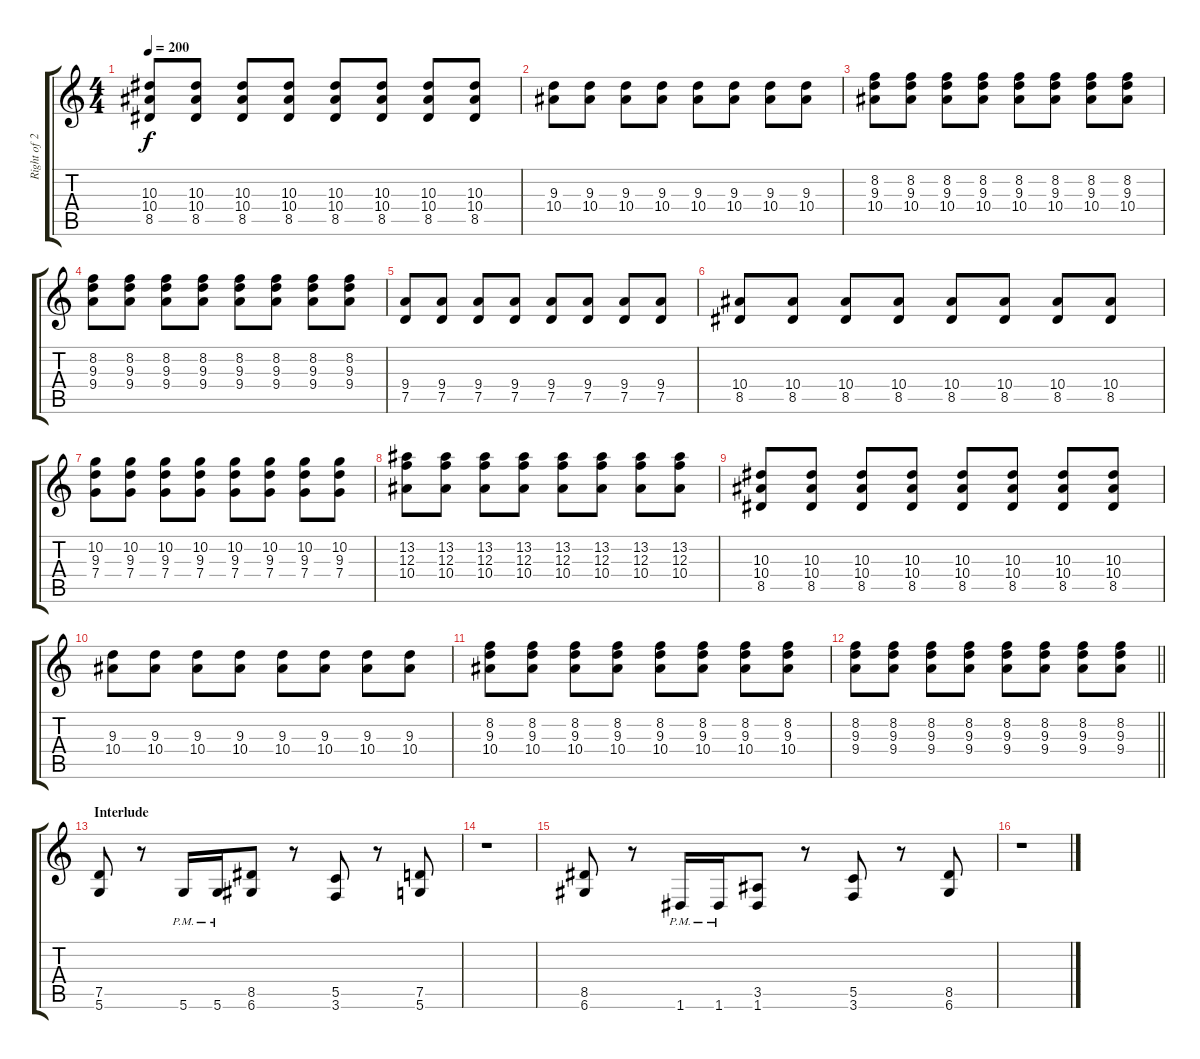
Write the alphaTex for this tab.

\track ("Right of 2A" "Right of 2") {solo instrument overdrivenguitar}
\staff {score tabs}
\tuning (D4 A3 F3 C3 G2 D2) {hide}
\ts (4 4)
\tempo 200
\clef g2
\ks c
(10.3 10.4 8.5).8{dy f} (10.3 10.4 8.5).8 (10.3 10.4 8.5).8 (10.3 10.4 8.5).8 (10.3 10.4 8.5).8 (10.3 10.4 8.5).8 (10.3 10.4 8.5).8 (10.3 10.4 8.5).8 |
(9.3 10.4).8 (9.3 10.4).8 (9.3 10.4).8 (9.3 10.4).8 (9.3 10.4).8 (9.3 10.4).8 (9.3 10.4).8 (9.3 10.4).8 |
(8.2 9.3 10.4).8 (8.2 9.3 10.4).8 (8.2 9.3 10.4).8 (8.2 9.3 10.4).8 (8.2 9.3 10.4).8 (8.2 9.3 10.4).8 (8.2 9.3 10.4).8 (8.2 9.3 10.4).8 |
(8.2 9.3 9.4).8 (8.2 9.3 9.4).8 (8.2 9.3 9.4).8 (8.2 9.3 9.4).8 (8.2 9.3 9.4).8 (8.2 9.3 9.4).8 (8.2 9.3 9.4).8 (8.2 9.3 9.4).8 |
(9.4 7.5).8 (9.4 7.5).8 (9.4 7.5).8 (9.4 7.5).8 (9.4 7.5).8 (9.4 7.5).8 (9.4 7.5).8 (9.4 7.5).8 |
(10.4 8.5).8 (10.4 8.5).8 (10.4 8.5).8 (10.4 8.5).8 (10.4 8.5).8 (10.4 8.5).8 (10.4 8.5).8 (10.4 8.5).8 |
(10.2 9.3 7.4).8 (10.2 9.3 7.4).8 (10.2 9.3 7.4).8 (10.2 9.3 7.4).8 (10.2 9.3 7.4).8 (10.2 9.3 7.4).8 (10.2 9.3 7.4).8 (10.2 9.3 7.4).8 |
(13.2 12.3 10.4).8 (13.2 12.3 10.4).8 (13.2 12.3 10.4).8 (13.2 12.3 10.4).8 (13.2 12.3 10.4).8 (13.2 12.3 10.4).8 (13.2 12.3 10.4).8 (13.2 12.3 10.4).8 |
(10.3 10.4 8.5).8 (10.3 10.4 8.5).8 (10.3 10.4 8.5).8 (10.3 10.4 8.5).8 (10.3 10.4 8.5).8 (10.3 10.4 8.5).8 (10.3 10.4 8.5).8 (10.3 10.4 8.5).8 |
(9.3 10.4).8 (9.3 10.4).8 (9.3 10.4).8 (9.3 10.4).8 (9.3 10.4).8 (9.3 10.4).8 (9.3 10.4).8 (9.3 10.4).8 |
(8.2 9.3 10.4).8 (8.2 9.3 10.4).8 (8.2 9.3 10.4).8 (8.2 9.3 10.4).8 (8.2 9.3 10.4).8 (8.2 9.3 10.4).8 (8.2 9.3 10.4).8 (8.2 9.3 10.4).8 |
\barLineRight lightlight
(8.2 9.3 9.4).8 (8.2 9.3 9.4).8 (8.2 9.3 9.4).8 (8.2 9.3 9.4).8 (8.2 9.3 9.4).8 (8.2 9.3 9.4).8 (8.2 9.3 9.4).8 (8.2 9.3 9.4).8 |
\section ("" "Interlude")
(7.5 5.6).8 r.8 5.6{pm}.16 5.6{pm}.16 (8.5 6.6).8 r.8 (5.5 3.6).8 r.8 (7.5 5.6).8 |
r.1 |
(8.5 6.6).8 r.8 1.6{pm}.16 1.6{pm}.16 (3.5 1.6).8 r.8 (5.5 3.6).8 r.8 (8.5 6.6).8 |
r.1
